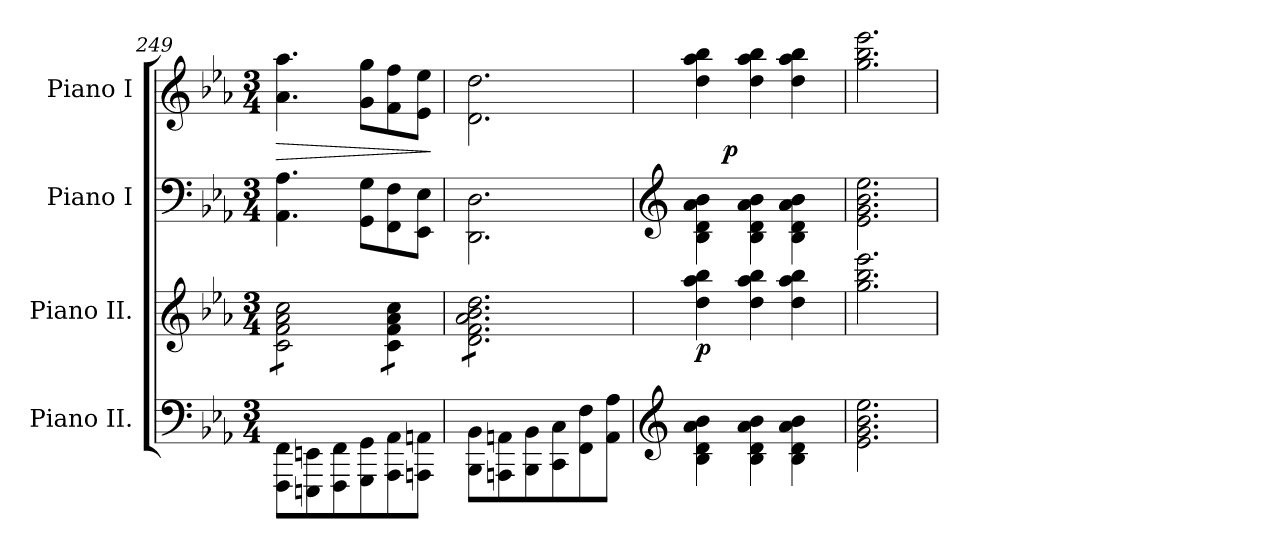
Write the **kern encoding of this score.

**kern	**kern	**dynam	**kern	**kern	**dynam
*part4	*part3	*part3	*part2	*part1	*part1
*staff4	*staff3	*staff3	*staff2	*staff1	*staff1
*I"Piano II.	*I"Piano II.	*	*I"Piano I	*I"Piano I	*
*clefF4	*clefG2	*	*clefF4	*clefG2	*
*k[b-e-a-]	*k[b-e-a-]	*	*k[b-e-a-]	*k[b-e-a-]	*
*M3/4	*M3/4	*	*M3/4	*M3/4	*
=249	=249	=249	=249	=249	=249
!	!	!	!	!	!LO:HP:b
*	*tremolo	*	*	*	*
8FFF\ 8FF\L	8c\ 8f\ 8a-\ 8cc\L	.	4.AA-\ 4.A-\	4.a-\ 4.aa-\	>
8EEEn\ 8EEn\	8c\ 8f\ 8a-\ 8cc\	.	.	.	.
8FFF\ 8FF\	8c\ 8f\ 8a-\ 8cc\	.	.	.	.
8GGG\ 8GG\	8c\ 8f\ 8a-\ 8cc\J	.	8GG\ 8G\L	8g\ 8gg\L	.
8AAA-\ 8AA-\	8c\ 8f\ 8a-\ 8cc\L	.	8FF\ 8F\	8f\ 8ff\	.
8AAAn\ 8AAn\J	8c\ 8f\ 8a-\ 8cc\J	.	8EE-\ 8E-\J	8e-\ 8ee-\J	.
.	.	.	.	.	]
=250	=250	=250	=250	=250	=250
8BBB-\ 8BB-\L	8d\ 8f\ 8a-\ 8b-\ 8dd\L	.	2.DD\ 2.D\	2.d\ 2.dd\	.
8AAAn\ 8AAn\	8d\ 8f\ 8a-\ 8b-\ 8dd\	.	.	.	.
8BBB-\ 8BB-\	8d\ 8f\ 8a-\ 8b-\ 8dd\	.	.	.	.
8CC\ 8C\	8d\ 8f\ 8a-\ 8b-\ 8dd\	.	.	.	.
8FF\ 8F\	8d\ 8f\ 8a-\ 8b-\ 8dd\	.	.	.	.
8AA\ 8A-\J	8d\ 8f\ 8a-\ 8b-\ 8dd\J	.	.	.	.
*	*Xtremolo	*	*	*	*
=251	=251	=251	=251	=251	=251
*clefG2	*	*	*clefG2	*	*
*	*	*	*	*^	*
4B-\ 4d\ 4a-\ 4b-\	4dd\ 4aa-\ 4bb-\	p	4B-\ 4d\ 4a-\ 4b-\	4dd\ 4aa-\ 4bb-\	8ryy	.
.	.	.	.	.	2ryy	p
4B-\ 4d\ 4a-\ 4b-\	4dd\ 4aa-\ 4bb-\	.	4B-\ 4d\ 4a-\ 4b-\	4dd\ 4aa-\ 4bb-\	.	.
4B-\ 4d\ 4a-\ 4b-\	4dd\ 4aa-\ 4bb-\	.	4B-\ 4d\ 4a-\ 4b-\	4dd\ 4aa-\ 4bb-\	.	.
.	.	.	.	.	8ryy	.
*	*	*	*	*v	*v	*
=252	=252	=252	=252	=252	=252
2.e-\ 2.g\ 2.b-\ 2.ee-\	2.gg\ 2.bb-\ 2.eee-\	.	2.e-\ 2.g\ 2.b-\ 2.ee-\	2.gg\ 2.bb-\ 2.eee-\	.
=	=	=	=	=	=
*-	*-	*-	*-	*-	*-
